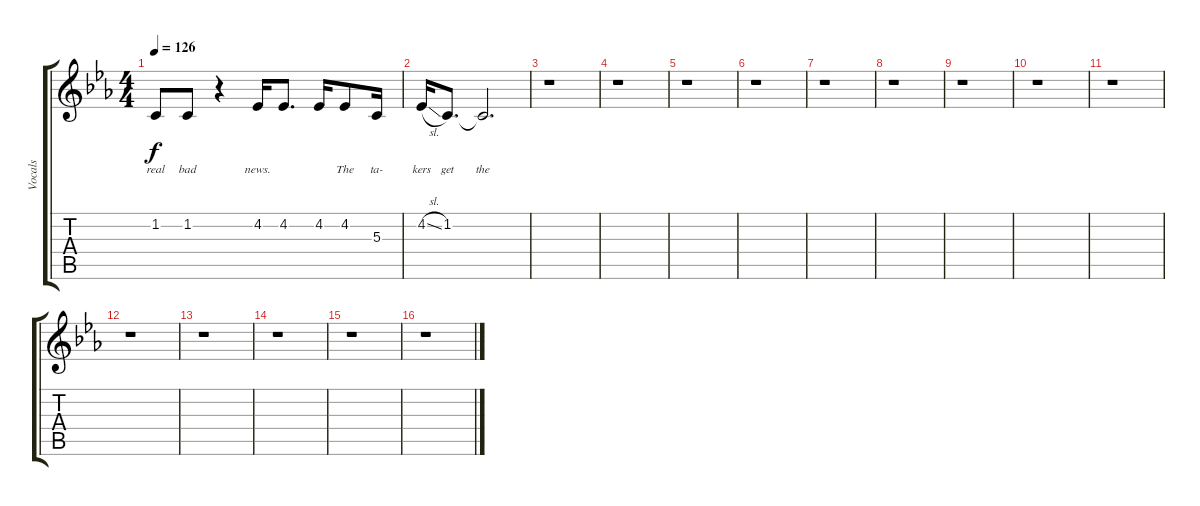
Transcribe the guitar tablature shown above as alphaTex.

\track ("Vocals" "Vocals") {instrument clarinet}
\staff {score tabs}
\tuning (E4 B3 G3 D3 A2 E2) {hide}
\ts (4 4)
\tempo 126
\clef g2
\ks eb
1.2.8{lyrics (0 "real") lyrics (1 "") lyrics (2 "") lyrics (3 "") lyrics (4 "") dy f} 1.2.8{lyrics (0 "bad") lyrics (1 "") lyrics (2 "") lyrics (3 "") lyrics (4 "")} r.4 4.2.16{lyrics (0 "news.") lyrics (1 "") lyrics (2 "") lyrics (3 "") lyrics (4 "")} 4.2.8{d lyrics (0 "") lyrics (1 "") lyrics (2 "") lyrics (3 "") lyrics (4 "")} 4.2.16{lyrics (0 "") lyrics (1 "") lyrics (2 "") lyrics (3 "") lyrics (4 "")} 4.2.8{lyrics (0 "The") lyrics (1 "") lyrics (2 "") lyrics (3 "") lyrics (4 "")} 5.3.16{lyrics (0 "ta-") lyrics (1 "") lyrics (2 "") lyrics (3 "") lyrics (4 "")} |
4.2{sl}.16{lyrics (0 "kers") lyrics (1 "") lyrics (2 "") lyrics (3 "") lyrics (4 "")} 1.2.8{d lyrics (0 "get") lyrics (1 "") lyrics (2 "") lyrics (3 "") lyrics (4 "")} 1.2{t}.2{d lyrics (0 "the") lyrics (1 "") lyrics (2 "") lyrics (3 "") lyrics (4 "")} |
r.1 |
r.1 |
r.1 |
r.1 |
r.1 |
r.1 |
r.1 |
r.1 |
r.1 |
r.1 |
r.1 |
r.1 |
r.1 |
r.1
